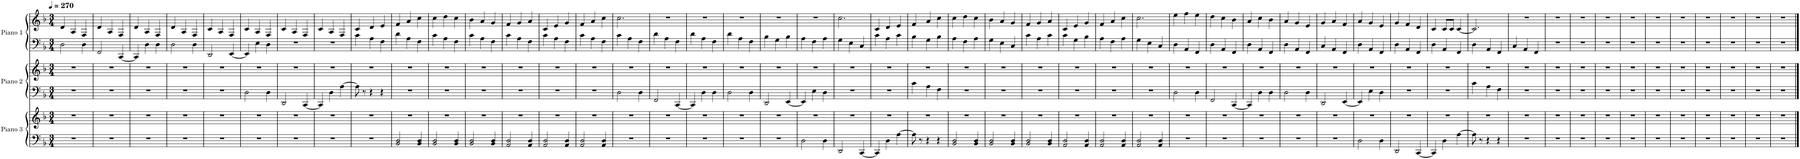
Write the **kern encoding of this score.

**kern	**kern	**kern	**kern	**kern	**kern
*part3	*part3	*part2	*part2	*part1	*part1
*staff6	*staff5	*staff4	*staff3	*staff2	*staff1
*I"Piano 3	*	*I"Piano 2	*	*I"Piano 1	*
*I'Pno. 3	*	*I'Pno. 2	*	*I'Pno. 1	*
*clefF4	*clefG2	*clefF4	*clefG2	*clefF4	*clefG2
*k[b-]	*k[b-]	*k[b-]	*k[b-]	*k[b-]	*k[b-]
*M3/4	*M3/4	*M3/4	*M3/4	*M3/4	*M3/4
*MM270	*MM270	*MM270	*MM270	*MM270	*MM270
=1	=1	=1	=1	=1	=1
2.r	2.r	2.r	2.r	2D\	4d/
.	.	.	.	.	4A/
.	.	.	.	4D\	4F/
=2	=2	=2	=2	=2	=2
2.r	2.r	2.r	2.r	2FF/	4d/
.	.	.	.	.	4A/
.	.	.	.	[4CC/	4F/
=3	=3	=3	=3	=3	=3
2.r	2.r	2.r	2.r	4CC/]	4d/
.	.	.	.	4D\	4A/
.	.	.	.	4D\	4F/
=4	=4	=4	=4	=4	=4
2.r	2.r	2.r	2.r	2D\	4d/
.	.	.	.	.	4A/
.	.	.	.	4D\	4F/
=5	=5	=5	=5	=5	=5
2.r	2.r	2.r	2.r	2DD/	4c/
.	.	.	.	.	4A/
.	.	.	.	[4EE/	4F/
=6	=6	=6	=6	=6	=6
2.r	2.r	2D\	2.r	4EE/]	4c/
.	.	.	.	4E\	4A/
.	.	4D\	.	4D\	4F/
=7	=7	=7	=7	=7	=7
2.r	2.r	2DD/	2.r	2.r	4c/
.	.	.	.	.	4A/
.	.	[4CC/	.	.	4F/
=8	=8	=8	=8	=8	=8
2.r	2.r	4CC/]	2.r	2.r	4c/
.	.	4D\	.	.	4A/
.	.	[4A\	.	.	4F/
=9	=9	=9	=9	=9	=9
2.r	2.r	8A\]	2.r	4c\	4c/
.	.	8r	.	.	.
.	.	4r	.	4A\	4d/
.	.	4r	.	4F\	4e/
=10	=10	=10	=10	=10	=10
2BB-/ 2D/	2.r	2.r	2.r	4d\	4f/
.	.	.	.	4A\	4a/
4BB-/ 4D/	.	.	.	4F\	4cc\
=11	=11	=11	=11	=11	=11
2BB-/ 2D/	2.r	2.r	2.r	4c\	4cc\
.	.	.	.	4A\	4dd\
4BB-/ 4D/	.	.	.	4F\	4cc\
=12	=12	=12	=12	=12	=12
2BB-/ 2D/	2.r	2.r	2.r	4c\	4b-\
.	.	.	.	4A\	4a/
4BB-/ 4D/	.	.	.	4F\	4g/
=13	=13	=13	=13	=13	=13
2AA/ 2D/	2.r	2.r	2.r	4c\	4f/
.	.	.	.	4A\	4g/
4AA/ 4D/	.	.	.	4F\	4a/
=14	=14	=14	=14	=14	=14
2AA/ 2D/	2.r	2.r	2.r	4c\	4c/
.	.	.	.	4A\	4e/
4AA/ 4D/	.	.	.	4F\	4g/
=15	=15	=15	=15	=15	=15
2AA/ 2D/	2.r	2.r	2.r	4c\	4f/
.	.	.	.	4A\	4a/
4AA/ 4D/	.	.	.	4F\	4cc\
=16	=16	=16	=16	=16	=16
2.r	2.r	2D\	2.r	4c\	2.cc\
.	.	.	.	4A\	.
.	.	4D\	.	4F\	.
=17	=17	=17	=17	=17	=17
2.r	2.r	2FF/	2.r	4d\	2.r
.	.	.	.	4A\	.
.	.	[4CC/	.	4F\	.
=18	=18	=18	=18	=18	=18
2.r	2.r	4CC/]	2.r	4d\	2.r
.	.	4D\	.	4A\	.
.	.	4D\	.	4F\	.
=19	=19	=19	=19	=19	=19
2.r	2.r	2D\	2.r	4d\	2.r
.	.	.	.	4A\	.
.	.	4D\	.	4F\	.
=20	=20	=20	=20	=20	=20
2.r	2.r	2DD/	2.r	4B-\	2.r
.	.	.	.	4G\	.
.	.	[4EE/	.	4B-\	.
=21	=21	=21	=21	=21	=21
2D\	2.r	4EE/]	2.r	4A\	2.r
.	.	4E\	.	4F\	.
4D\	.	4D\	.	4A\	.
=22	=22	=22	=22	=22	=22
2DD/	2.r	2.r	2.r	4G\	2.cc\
.	.	.	.	4E\	.
[4CC/	.	.	.	4C/	.
=23	=23	=23	=23	=23	=23
4CC/]	2.r	2.r	2.r	4c\	4c/
4D\	.	.	.	4A\	4d/
[4A\	.	.	.	4c\	4e/
=24	=24	=24	=24	=24	=24
8A\]	2.r	4c\	2.r	4B-\	4f/
8r	.	.	.	.	.
4r	.	4A\	.	4G\	4a/
4r	.	4F\	.	4B-\	4cc\
=25	=25	=25	=25	=25	=25
2BB-/ 2D/	2.r	2.r	2.r	4A\	4cc\
.	.	.	.	4F\	4dd\
4BB-/ 4D/	.	.	.	4A\	4cc\
=26	=26	=26	=26	=26	=26
2BB-/ 2D/	2.r	2.r	2.r	4G\	4b-\
.	.	.	.	4E\	4a/
4BB-/ 4D/	.	.	.	4C/	4g/
=27	=27	=27	=27	=27	=27
2BB-/ 2D/	2.r	2.r	2.r	4c\	4f/
.	.	.	.	4A\	4g/
4BB-/ 4D/	.	.	.	4c\	4a/
=28	=28	=28	=28	=28	=28
2AA/ 2D/	2.r	2.r	2.r	4c\	4c/
.	.	.	.	4G\	4e/
4AA/ 4D/	.	.	.	4B-\	4g/
=29	=29	=29	=29	=29	=29
2AA/ 2D/	2.r	2.r	2.r	4A\	4f/
.	.	.	.	4F\	4a/
4AA/ 4D/	.	.	.	4A\	4cc\
=30	=30	=30	=30	=30	=30
2AA/ 2D/	2.r	2.r	2.r	4G\	2.cc\
.	.	.	.	4E\	.
4AA/ 4D/	.	.	.	4C/	.
=31	=31	=31	=31	=31	=31
2.r	2.r	2D\	2.r	4D\	4ee\
.	.	.	.	4AA/	4ff\
.	.	4D\	.	4FF/	4ee\
=32	=32	=32	=32	=32	=32
2.r	2.r	2FF/	2.r	4D\	4dd\
.	.	.	.	4AA/	4cc\
.	.	[4CC/	.	4FF/	4b-\
=33	=33	=33	=33	=33	=33
2.r	2.r	4CC/]	2.r	4D\	4a/
.	.	4D\	.	4AA/	4cc\
.	.	4D\	.	4FF/	4b-\
=34	=34	=34	=34	=34	=34
2.r	2.r	2D\	2.r	4D\	4a/
.	.	.	.	4AA/	4g/
.	.	4D\	.	4FF/	4e/
=35	=35	=35	=35	=35	=35
2.r	2.r	2DD/	2.r	4C/	4g/
.	.	.	.	4AA/	4a/
.	.	[4EE/	.	4FF/	4f/
=36	=36	=36	=36	=36	=36
2D\	2.r	4EE/]	2.r	4D\	4a/
.	.	4E\	.	4AA/	4g/
4D\	.	4D\	.	4FF/	4e/
=37	=37	=37	=37	=37	=37
2DD/	2.r	2.r	2.r	4D\	4g/
.	.	.	.	4AA/	4f/
[4CC/	.	.	.	4FF/	4d/
=38	=38	=38	=38	=38	=38
4CC/]	2.r	2.r	2.r	4D\	4c/
4D\	.	.	.	4AA/	8c/L
.	.	.	.	.	8c/J
[4A\	.	.	.	4FF/	[4c/
=39	=39	=39	=39	=39	=39
8A\]	2.r	4c\	2.r	4D\	2.c/]
8r	.	.	.	.	.
4r	.	4A\	.	4AA/	.
4r	.	4F\	.	4FF/	.
=40	=40	=40	=40	=40	=40
2.r	2.r	2.r	2.r	4C/	2.r
.	.	.	.	4AA/	.
.	.	.	.	4FF/	.
=41	=41	=41	=41	=41	=41
2.r	2.r	2.r	2.r	2.r	2.r
=42	=42	=42	=42	=42	=42
2.r	2.r	2.r	2.r	2.r	2.r
=43	=43	=43	=43	=43	=43
2.r	2.r	2.r	2.r	2.r	2.r
=44	=44	=44	=44	=44	=44
2.r	2.r	2.r	2.r	2.r	2.r
=45	=45	=45	=45	=45	=45
2.r	2.r	2.r	2.r	2.r	2.r
=46	=46	=46	=46	=46	=46
2.r	2.r	2.r	2.r	2.r	2.r
=47	=47	=47	=47	=47	=47
2.r	2.r	2.r	2.r	2.r	2.r
=48	=48	=48	=48	=48	=48
2.r	2.r	2.r	2.r	2.r	2.r
=49	=49	=49	=49	=49	=49
2.r	2.r	2.r	2.r	2.r	2.r
=50	=50	=50	=50	=50	=50
2.r	2.r	2.r	2.r	2.r	2.r
==	==	==	==	==	==
*-	*-	*-	*-	*-	*-
